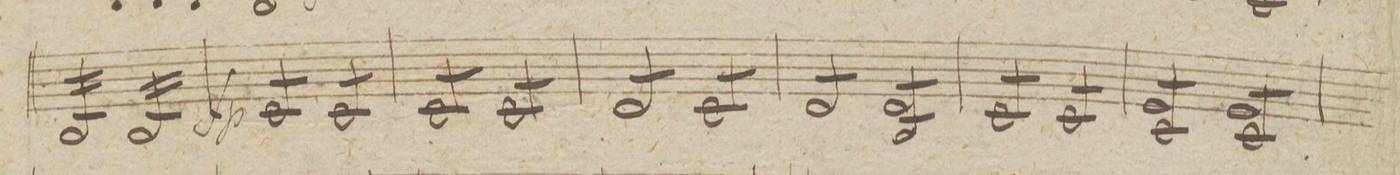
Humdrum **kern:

**kern	**dynam
*I"Violino 2do	*
*clefG2	*
*k[]	*
*met(c|)	*
*M2/2	*
16B/LL	.
16B/	.
16B/	.
16B/	.
16B/	.
16B/	.
16B/	.
16B/JJ	.
16B/LL	.
16B/	.
16B/	.
16B/	.
16B/	.
16B/	.
16B/	.
16B/JJ	.
=36	=36
8c/L	fp
8c/	.
8c/	.
8c/J	.
8c/L	.
8c/	.
8c/	.
8c/J	.
=37	=37
8c/L	.
8c/	.
8c/	.
8c/J	.
8c/L	.
8c/	.
8c/	.
8c/J	.
=38	=38
8d/L	.
8d/	.
8d/	.
8d/J	.
8c/L	.
8c/	.
8c/	.
8c/J	.
=39	=39
8d/L	.
8d/	.
8d/	.
8d/J	.
8dL 8B/	.
8d 8B/	.
8d 8B/	.
8d 8B/J	.
=40	=40
8c/L	.
8c/	.
8c/	.
8c/J	.
8c/L	.
8c/	.
8c/	.
8c/J	.
=41	=41
8e 8c/L	.
8e 8c/	.
8e 8c/	.
8e 8c/J	.
8e 8c/L	.
8e 8c/	.
8e 8c/	.
8e 8c/J	.
=42	=42
*-	*-
